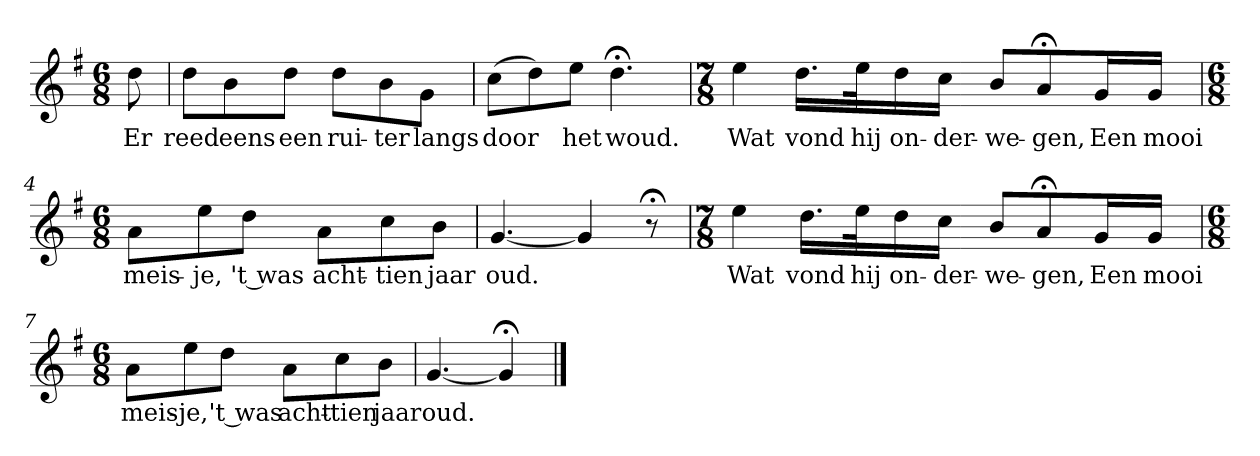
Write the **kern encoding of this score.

**kern	**text
*part1	*part1
*staff1	*staff1
*k[f#]	*
*G:	*
*M6/8	*
*MM120	*
=	=
8dd	Er
=1	=1
8ddL	reed
8b	eens
8ddJ	een
8ddL	rui-
8b	-ter
8gJ	langs
=2	=2
(8ccL	door
8dd)	.
8eeJ	het
4.dd;<	woud.
=3	=3
*M7/8	*
4ee	Wat
16.ddLL	vond
32eeK	hij
16dd	on-
16ccJJ	-der-
8bL	-we-
8a;<	-gen,
16gL	Een
16gJJ	mooi
=4	=4
*M6/8	*
8aL	meis-
8ee	-je,
8ddJ	't was
8aL	acht-
8cc	-tien
8bJ	jaar
=5	=5
[4.g	oud.
4g]	.
8r;<	.
=6	=6
*M7/8	*
4ee	Wat
16.ddLL	vond
32eeK	hij
16dd	on-
16ccJJ	-der-
8bL	-we-
8a;<	-gen,
16gL	Een
16gJJ	mooi
=7	=7
*M6/8	*
8aL	meis-
8ee	-je,
8ddJ	't was
8aL	acht-
8cc	-tien
8bJ	jaar
=8	=8
[4.g	oud.
4g;<]	.
==	==
*-	*-
